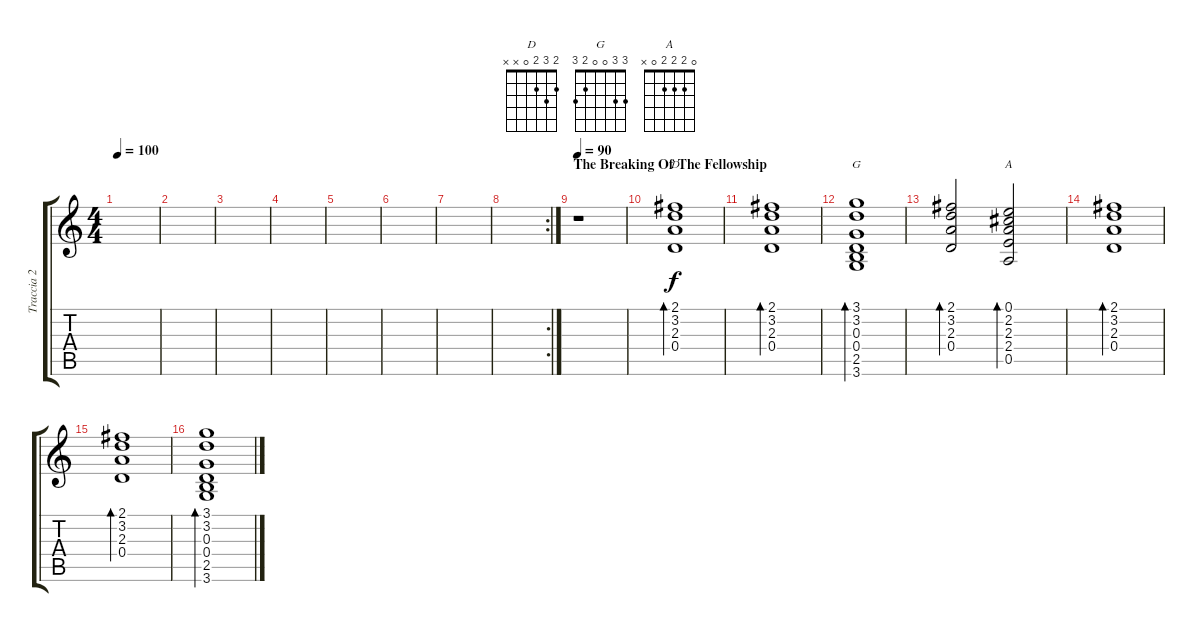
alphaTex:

\track ("Traccia 2" "Traccia 2") {instrument acousticguitarnylon}
\staff {score tabs}
\tuning (E4 B3 G3 D3 A2 E2) {hide}
\chord ("D" 2 3 2 0 x x)
\chord ("G" 3 3 0 0 2 3)
\chord ("A" 0 2 2 2 0 x)
\ts (4 4)
\tempo 100
\clef g2
\ks c
|
|
|
|
|
|
|
\rc 2
|
\section ("" "The Breaking Of The Fellowship")
\tempo 90
r.1{volume 6} |
(2.1 3.2 2.3 0.4).1{bd 120 ch "D"} |
(2.1 3.2 2.3 0.4).1{bd 120} |
(3.1 3.2 0.3 0.4 2.5 3.6).1{bd 120 ch "G"} |
(2.1 3.2 2.3 0.4).2{bd 120} (0.1 2.2 2.3 2.4 0.5).2{bd 120 ch "A"} |
(2.1 3.2 2.3 0.4).1{bd 120} |
(2.1 3.2 2.3 0.4).1{bd 120} |
(3.1 3.2 0.3 0.4 2.5 3.6).1{bd 120}
